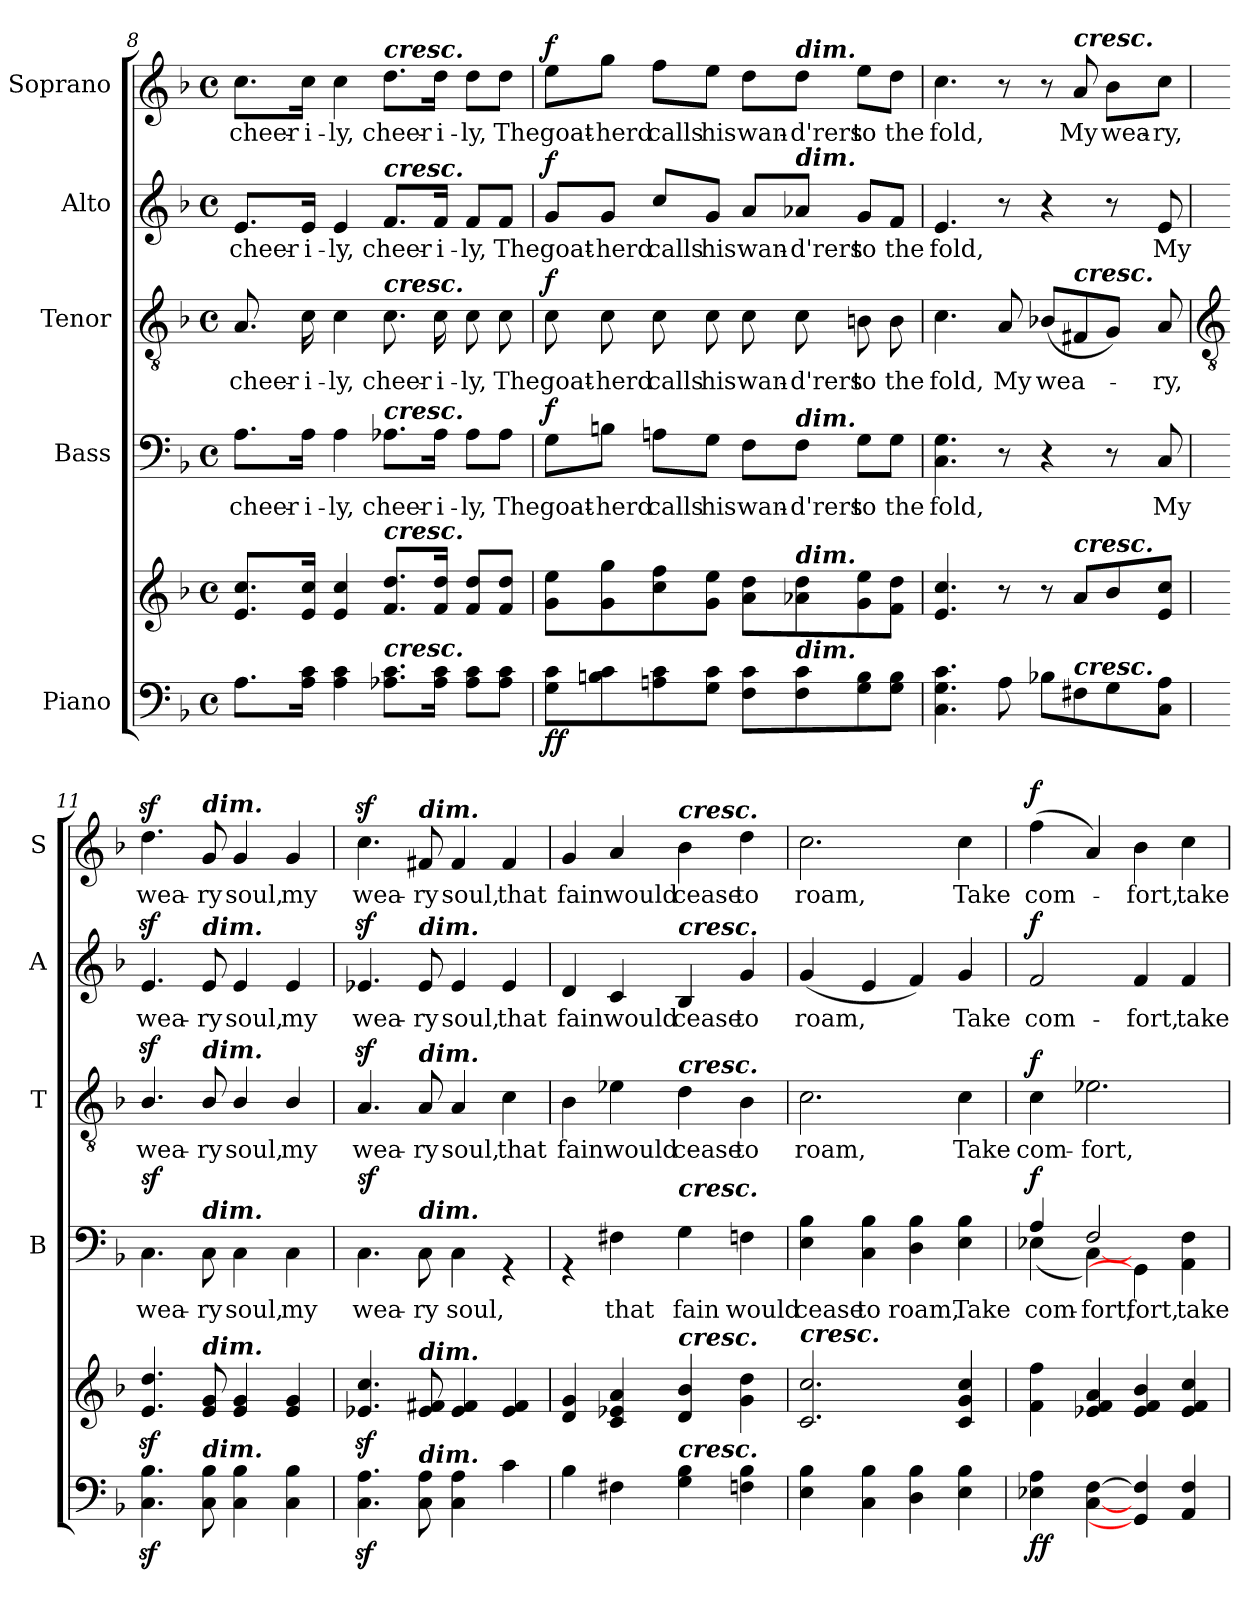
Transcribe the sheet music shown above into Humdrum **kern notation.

**kern	**kern	**dynam	**kern	**text	**dynam	**kern	**text	**dynam	**kern	**text	**dynam	**kern	**text	**dynam
*part5	*part5	*part5	*part4	*part4	*part4	*part3	*part3	*part3	*part2	*part2	*part2	*part1	*part1	*part1
*staff6	*staff5	*staff5/6	*staff4	*staff4	*staff4	*staff3	*staff3	*staff3	*staff2	*staff2	*staff2	*staff1	*staff1	*staff1
*I"Piano	*	*	*I"Bass	*	*	*I"Tenor	*	*	*I"Alto	*	*	*I"Soprano	*	*
*	*	*	*I'B	*	*	*I'T	*	*	*I'A	*	*	*I'S	*	*
!!LO:LB:g=z
*clefF4	*clefG2	*	*clefF4	*	*	*clefGv2	*	*	*clefG2	*	*	*clefG2	*	*
*k[b-]	*k[b-]	*	*k[b-]	*	*	*k[b-]	*	*	*k[b-]	*	*	*k[b-]	*	*
*F:	*F:	*	*F:	*	*	*F:	*	*	*F:	*	*	*F:	*	*
*M4/4	*M4/4	*	*M4/4	*	*	*M4/4	*	*	*M4/4	*	*	*M4/4	*	*
*met(c)	*met(c)	*	*met(c)	*	*	*met(c)	*	*	*met(c)	*	*	*met(c)	*	*
=8	=8	=8	=8	=8	=8	=8	=8	=8	=8	=8	=8	=8	=8	=8
!	!	!	!	!LO:LY:b	!	!	!LO:LY:b	!	!	!LO:LY:b	!	!	!LO:LY:b	!
8.AL	8.e 8.ccL	.	8.A\L	cheer-	.	8.A	cheer-	.	8.e/L	cheer-	.	8.cc\L	cheer-	.
!	!	!	!	!LO:LY:b	!	!	!LO:LY:b	!	!	!LO:LY:b	!	!	!LO:LY:b	!
16A 16cJ	16e 16ccJ	.	16A\Jk	-i-	.	16c	-i-	.	16e/Jk	-i-	.	16cc\Jk	-i-	.
!	!	!	!	!LO:LY:b	!	!	!LO:LY:b	!	!	!LO:LY:b	!	!	!LO:LY:b	!
4A 4c	4e 4cc	.	4A	-ly,	.	4c	-ly,	.	4e	-ly,	.	4cc	-ly,	.
!	!	!	!	!	!	!	!	!	!	!	!	!LO:TX:a:Bi:t=cresc.	!	!
!	!	!	!	!	!	!	!	!	!LO:TX:a:Bi:t=cresc.	!	!	!	!	!
!	!	!	!	!	!	!LO:TX:a:Bi:t=cresc.	!	!	!	!	!	!	!	!
!	!	!	!LO:TX:a:Bi:t=cresc.	!	!	!	!	!	!	!	!	!	!	!
!	!LO:TX:a:Bi:t=cresc.	!	!	!	!	!	!	!	!	!	!	!	!	!
!LO:TX:a:Bi:t=cresc.	!	!	!	!	!	!	!	!	!	!	!	!	!	!
!	!	!	!	!LO:LY:b	!	!	!LO:LY:b	!	!	!LO:LY:b	!	!	!LO:LY:b	!
8.A-X 8.cL	8.f 8.ddL	.	8.A-X\L	cheer-	.	8.c	cheer-	.	8.f/L	cheer-	.	8.dd\L	cheer-	.
!	!	!	!	!LO:LY:b	!	!	!LO:LY:b	!	!	!LO:LY:b	!	!	!LO:LY:b	!
16A- 16cJ	16f 16ddJ	.	16A-\Jk	-i-	.	16c	-i-	.	16f/Jk	-i-	.	16dd\Jk	-i-	.
!	!	!	!	!LO:LY:b	!	!	!LO:LY:b	!	!	!LO:LY:b	!	!	!LO:LY:b	!
8A- 8cL	8f 8ddL	.	8A-\L	-ly,	.	8c	-ly,	.	8f/L	-ly,	.	8dd\L	-ly,	.
!	!	!	!	!LO:LY:b	!	!	!LO:LY:b	!	!	!LO:LY:b	!	!	!LO:LY:b	!
8A- 8cJ	8f 8ddJ	.	8A-\J	The	.	8c	The	.	8f/J	The	.	8dd\J	The	.
=9	=9	=9	=9	=9	=9	=9	=9	=9	=9	=9	=9	=9	=9	=9
!	!	!LO:DY:b=2	!	!LO:LY:b	!	!	!LO:LY:b	!	!	!LO:LY:b	!	!	!LO:LY:b	!
!	!	!LO:DY:n=1:b	!	!	!LO:DY:b	!	!	!LO:DY:b	!	!	!LO:DY:b	!	!	!LO:DY:b
8G 8cL	8g 8eeL	f f	8G\L	goat-	f	8c	goat-	f	8g/L	goat-	f	8ee\L	goat-	f
!	!	!	!	!LO:LY:b	!	!	!LO:LY:b	!	!	!LO:LY:b	!	!	!LO:LY:b	!
8Bn 8c	8g 8gg	.	8Bn\J	-herd	.	8c	-herd	.	8g/J	-herd	.	8gg\J	-herd	.
!	!	!	!	!LO:LY:b	!	!	!LO:LY:b	!	!	!LO:LY:b	!	!	!LO:LY:b	!
8An 8c	8cc 8ff	.	8An\L	calls	.	8c	calls	.	8cc/L	calls	.	8ff\L	calls	.
!	!	!	!	!LO:LY:b	!	!	!LO:LY:b	!	!	!LO:LY:b	!	!	!LO:LY:b	!
8G 8cJ	8g 8eeJ	.	8G\J	his	.	8c	his	.	8g/J	his	.	8ee\J	his	.
!	!	!	!	!LO:LY:b	!	!	!LO:LY:b	!	!	!LO:LY:b	!	!	!LO:LY:b	!
8F 8cL	8a 8ddL	.	8F\L	wan-	.	8c	wan-	.	8a/L	wan-	.	8dd\L	wan-	.
!	!	!	!	!	!	!	!	!	!	!	!	!LO:TX:a:Bi:t=dim.	!	!
!	!	!	!	!	!	!	!	!	!LO:TX:a:Bi:t=dim.	!	!	!	!	!
!	!	!	!LO:TX:a:Bi:t=dim.	!	!	!	!	!	!	!	!	!	!	!
!	!LO:TX:a:Bi:t=dim.	!	!	!	!	!	!	!	!	!	!	!	!	!
!LO:TX:a:Bi:t=dim.	!	!	!	!	!	!	!	!	!	!	!	!	!	!
!	!	!	!	!LO:LY:b	!	!	!LO:LY:b	!	!	!LO:LY:b	!	!	!LO:LY:b	!
8F 8c	8a-X 8dd	.	8F\J	-d'rers	.	8c	-d'rers	.	8a-X/J	-d'rers	.	8dd\J	-d'rers	.
!	!	!	!	!LO:LY:b	!	!	!LO:LY:b	!	!	!LO:LY:b	!	!	!LO:LY:b	!
8G 8B	8g 8ee	.	8G\L	to	.	8Bn	to	.	8g/L	to	.	8ee\L	to	.
!	!	!	!	!LO:LY:b	!	!	!LO:LY:b	!	!	!LO:LY:b	!	!	!LO:LY:b	!
8G 8BJ	8f 8ddJ	.	8G\J	the	.	8B	the	.	8f/J	the	.	8dd\J	the	.
=10	=10	=10	=10	=10	=10	=10	=10	=10	=10	=10	=10	=10	=10	=10
!	!	!	!	!LO:LY:b	!	!	!LO:LY:b	!	!	!LO:LY:b	!	!	!LO:LY:b	!
4.C 4.G 4.c	4.e 4.cc	.	4.C 4.G	fold,	.	4.c	fold,	.	4.e	fold,	.	4.cc	fold,	.
!	!	!	!	!	!	!	!LO:LY:b	!	!	!	!	!	!	!
8A	8r	.	8r	.	.	8A	My	.	8r	.	.	8r	.	.
!	!	!	!	!	!	!	!LO:LY:b	!	!	!	!	!	!	!
8B-XL	8r	.	4r	.	.	(<8B-XL	wea-	.	4r	.	.	8r	.	.
!	!	!	!	!	!	!	!	!	!	!	!	!LO:TX:a:Bi:t=cresc.	!	!
!	!	!	!	!	!	!LO:TX:a:Bi:t=cresc.	!	!	!	!	!	!	!	!
!	!LO:TX:a:Bi:t=cresc.	!	!	!	!	!	!	!	!	!	!	!	!	!
!LO:TX:a:Bi:t=cresc.	!	!	!	!	!	!	!	!	!	!	!	!	!	!
!	!	!	!	!	!	!	!	!	!	!	!	!	!LO:LY:b	!
8F#X	8aL	.	.	.	.	8F#X	.	.	.	.	.	8a	My	.
!	!	!	!	!	!	!	!	!	!	!	!	!	!LO:LY:b	!
8G	8b-	.	8r	.	.	8GJ)	.	.	8r	.	.	8b-\L	wea-	.
!	!	!	!	!LO:LY:b	!	!	!LO:LY:b	!	!	!LO:LY:b	!	!	!LO:LY:b	!
8C 8AJ	8e 8ccJ	.	8C	My	.	8A	ry,	.	8e	My	.	8cc\J	-ry,	.
!!LO:LB:g=z
=11	=11	=11	=11	=11	=11	=11	=11	=11	=11	=11	=11	=11	=11	=11
*	*	*	*	*	*	*clefGv2	*	*	*	*	*	*	*	*
*	*	*	*^	*	*	*	*	*	*	*	*	*	*	*
!	!	!	!	!	!LO:LY:b	!LO:DY:b	!	!LO:LY:b	!	!	!LO:LY:b	!	!	!LO:LY:b	!
4.Cz< 4.B-z<	4.ez< 4.ddz<	.	1ryy	4.C\	wea-	sf	4.B-z</	wea-	.	4.ez<	wea-	.	4.ddz<	wea-	.
!	!	!	!	!	!	!	!	!	!	!	!	!	!LO:TX:a:Bi:t=dim.	!	!
!	!	!	!	!	!	!	!	!	!	!LO:TX:a:Bi:t=dim.	!	!	!	!	!
!	!	!	!	!	!	!	!LO:TX:a:Bi:t=dim.	!	!	!	!	!	!	!	!
!	!	!	!	!LO:TX:a:Bi:t=dim.	!	!	!	!	!	!	!	!	!	!	!
!	!LO:TX:a:Bi:t=dim.	!	!	!	!	!	!	!	!	!	!	!	!	!	!
!LO:TX:a:Bi:t=dim.	!	!	!	!	!	!	!	!	!	!	!	!	!	!	!
!	!	!	!	!	!LO:LY:b	!	!	!LO:LY:b	!	!	!LO:LY:b	!	!	!LO:LY:b	!
8C 8B-	8e 8g	.	.	8C\	-ry	.	8B-/	-ry	.	8e	-ry	.	8g	-ry	.
!	!	!	!	!	!LO:LY:b	!	!	!LO:LY:b	!	!	!LO:LY:b	!	!	!LO:LY:b	!
4C 4B-	4e 4g	.	.	4C\	soul,	.	4B-/	soul,	.	4e	soul,	.	4g	soul,	.
!	!	!	!	!	!LO:LY:b	!	!	!LO:LY:b	!	!	!LO:LY:b	!	!	!LO:LY:b	!
4C 4B-	4e 4g	.	.	4C\	my	.	4B-/	my	.	4e	my	.	4g	my	.
=12	=12	=12	=12	=12	=12	=12	=12	=12	=12	=12	=12	=12	=12	=12	=12
!	!	!	!	!	!LO:LY:b	!LO:DY:b	!	!LO:LY:b	!	!	!LO:LY:b	!	!	!LO:LY:b	!
4.Cz< 4.Az<	4.e-Xz< 4.ccz<	.	1ryy	4.C\	wea-	sf	4.Az<	wea-	.	4.e-Xz<	wea-	.	4.ccz<	wea-	.
!	!	!	!	!	!	!	!	!	!	!	!	!	!LO:TX:a:Bi:t=dim.	!	!
!	!	!	!	!	!	!	!	!	!	!LO:TX:a:Bi:t=dim.	!	!	!	!	!
!	!	!	!	!	!	!	!LO:TX:a:Bi:t=dim.	!	!	!	!	!	!	!	!
!	!	!	!	!LO:TX:a:Bi:t=dim.	!	!	!	!	!	!	!	!	!	!	!
!	!LO:TX:a:Bi:t=dim.	!	!	!	!	!	!	!	!	!	!	!	!	!	!
!LO:TX:a:Bi:t=dim.	!	!	!	!	!	!	!	!	!	!	!	!	!	!	!
!	!	!	!	!	!LO:LY:b	!	!	!LO:LY:b	!	!	!LO:LY:b	!	!	!LO:LY:b	!
8C 8A	8e- 8f#X	.	.	8C\	-ry	.	8A	-ry	.	8e-	-ry	.	8f#X	-ry	.
!	!	!	!	!	!LO:LY:b	!	!	!LO:LY:b	!	!	!LO:LY:b	!	!	!LO:LY:b	!
4C 4A	4e- 4f#	.	.	4C\	soul,	.	4A	soul,	.	4e-	soul,	.	4f#	soul,	.
!	!	!	!	!	!	!	!	!LO:LY:b	!	!	!LO:LY:b	!	!	!LO:LY:b	!
4c	4e- 4f#	.	.	4r	.	.	4c	that	.	4e-	that	.	4f#	that	.
=13	=13	=13	=13	=13	=13	=13	=13	=13	=13	=13	=13	=13	=13	=13	=13
!	!	!	!	!	!	!	!	!LO:LY:b	!	!	!LO:LY:b	!	!	!LO:LY:b	!
4B-	4d 4g	.	1ryy	4r	.	.	4B-	fain	.	4d	fain	.	4g	fain	.
!	!	!	!	!	!LO:LY:b	!	!	!LO:LY:b	!	!	!LO:LY:b	!	!	!LO:LY:b	!
4F#X	4c 4e-X 4a	.	.	4F#X\	that	.	4e-X	would	.	4c	would	.	4a	would	.
!	!	!	!	!	!	!	!	!	!	!	!	!	!LO:TX:a:Bi:t=cresc.	!	!
!	!	!	!	!	!	!	!	!	!	!LO:TX:a:Bi:t=cresc.	!	!	!	!	!
!	!	!	!	!	!	!	!LO:TX:a:Bi:t=cresc.	!	!	!	!	!	!	!	!
!	!	!	!	!LO:TX:a:Bi:t=cresc.	!	!	!	!	!	!	!	!	!	!	!
!	!LO:TX:a:Bi:t=cresc.	!	!	!	!	!	!	!	!	!	!	!	!	!	!
!LO:TX:a:Bi:t=cresc.	!	!	!	!	!	!	!	!	!	!	!	!	!	!	!
!	!	!	!	!	!LO:LY:b	!	!	!LO:LY:b	!	!	!LO:LY:b	!	!	!LO:LY:b	!
4G 4B-	4d 4b-	.	.	4G\	fain	.	4d	cease	.	4B-	cease	.	4b-	cease	.
!	!	!	!	!	!LO:LY:b	!	!	!LO:LY:b	!	!	!LO:LY:b	!	!	!LO:LY:b	!
4Fn 4B-	4g 4dd	.	.	4Fn\	would	.	4B-	to	.	4g	to	.	4dd	to	.
=14	=14	=14	=14	=14	=14	=14	=14	=14	=14	=14	=14	=14	=14	=14	=14
!	!LO:TX:a:Bi:t=cresc.	!	!	!	!	!	!	!	!	!	!	!	!	!	!
!	!	!	!	!	!LO:LY:b	!	!	!LO:LY:b	!	!	!LO:LY:b	!	!	!LO:LY:b	!
4E 4B-	2.c 2.cc	.	1ryy	4E\ 4B-\	cease	.	2.c	roam,	.	(<4g	roam,	.	2.cc	roam,	.
!	!	!	!	!	!LO:LY:b	!	!	!	!	!	!	!	!	!	!
4C 4B-	.	.	.	4C\ 4B-\	to	.	.	.	.	4e	.	.	.	.	.
!	!	!	!	!	!LO:LY:b	!	!	!	!	!	!	!	!	!	!
4D 4B-	.	.	.	4D\ 4B-\	roam,	.	.	.	.	4f)	.	.	.	.	.
!	!	!	!	!	!LO:LY:b	!	!	!LO:LY:b	!	!	!LO:LY:b	!	!	!LO:LY:b	!
4E 4B-	4c 4g 4cc	.	.	4E\ 4B-\	Take	.	4c	Take	.	4g	Take	.	4cc	Take	.
=15	=15	=15	=15	=15	=15	=15	=15	=15	=15	=15	=15	=15	=15	=15	=15
!	!	!	!	!	!LO:LY:a	!	!	!	!	!	!	!	!	!	!
!	!	!LO:DY:b=2	!	!	!LO:LY:b	!	!	!LO:LY:b	!	!	!LO:LY:b	!	!	!LO:LY:b	!
!	!	!LO:DY:n=1:b	!	!	!	!LO:DY:b	!	!	!LO:DY:b	!	!	!LO:DY:b	!	!	!LO:DY:b
4E-X 4A	4f 4ff	f f	4A/	(<4E-X\	com-	f	4c	com-	f	2f	com-	f	(<4ff	com-	f
!	!	!	!	!	!LO:LY:a	!	!	!LO:LY:b	!	!	!	!	!	!	!
[4C [4F	4e-X 4f 4a	.	2F/	[4C\)	-fort,	.	2.e-X	-fort,	.	.	.	.	4a)	.	.
!	!	!	!	!	!LO:LY:b	!	!	!	!	!	!LO:LY:b	!	!	!LO:LY:b	!
4GG] 4F]	4e- 4f 4b-	.	.	4GG\]	fort,	.	.	.	.	4f	-fort,	.	4b-	fort,	.
!	!	!	!	!	!LO:LY:b	!	!	!	!	!	!LO:LY:b	!	!	!LO:LY:b	!
4AA 4F	4e- 4f 4cc	.	4ryy	4AA\ 4F\	take	.	.	.	.	4f	take	.	4cc	take	.
*	*	*	*v	*v	*	*	*	*	*	*	*	*	*	*	*
=	=	=	=	=	=	=	=	=	=	=	=	=	=	=
*-	*-	*-	*-	*-	*-	*-	*-	*-	*-	*-	*-	*-	*-	*-
